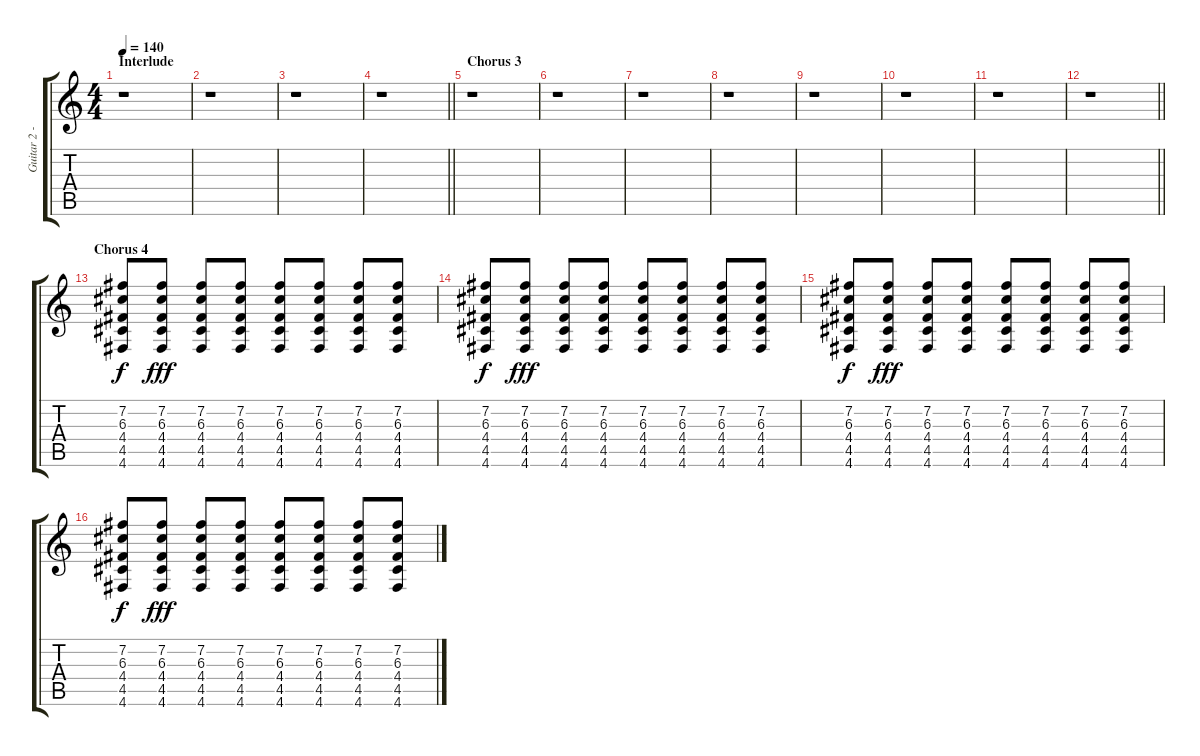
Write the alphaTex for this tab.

\track ("Guitar 2 - Mike Shinoda" "Guitar 2 -") {instrument distortionguitar}
\staff {score tabs}
\tuning (E4 B3 G3 D3 A2 D2) {hide}
\ts (4 4)
\section ("" "Interlude")
\tempo 140
\clef g2
\ks c
r.1{dy f} |
r.1 |
r.1 |
\barLineRight lightlight
r.1 |
\section ("" "Chorus 3")
r.1 |
r.1 |
r.1 |
r.1 |
r.1 |
r.1 |
r.1 |
\barLineRight lightlight
r.1 |
\section ("" "Chorus 4")
(7.2 6.3 4.4 4.5 4.6).8{volume 11 balance 15} (7.2 6.3 4.4 4.5 4.6).8{dy fff} (7.2 6.3 4.4 4.5 4.6).8 (7.2 6.3 4.4 4.5 4.6).8 (7.2 6.3 4.4 4.5 4.6).8 (7.2 6.3 4.4 4.5 4.6).8 (7.2 6.3 4.4 4.5 4.6).8 (7.2 6.3 4.4 4.5 4.6).8 |
(7.2 6.3 4.4 4.5 4.6).8{dy f} (7.2 6.3 4.4 4.5 4.6).8{dy fff} (7.2 6.3 4.4 4.5 4.6).8 (7.2 6.3 4.4 4.5 4.6).8 (7.2 6.3 4.4 4.5 4.6).8 (7.2 6.3 4.4 4.5 4.6).8 (7.2 6.3 4.4 4.5 4.6).8 (7.2 6.3 4.4 4.5 4.6).8 |
(7.2 6.3 4.4 4.5 4.6).8{dy f} (7.2 6.3 4.4 4.5 4.6).8{dy fff} (7.2 6.3 4.4 4.5 4.6).8 (7.2 6.3 4.4 4.5 4.6).8 (7.2 6.3 4.4 4.5 4.6).8 (7.2 6.3 4.4 4.5 4.6).8 (7.2 6.3 4.4 4.5 4.6).8 (7.2 6.3 4.4 4.5 4.6).8 |
(7.2 6.3 4.4 4.5 4.6).8{dy f} (7.2 6.3 4.4 4.5 4.6).8{dy fff} (7.2 6.3 4.4 4.5 4.6).8 (7.2 6.3 4.4 4.5 4.6).8 (7.2 6.3 4.4 4.5 4.6).8 (7.2 6.3 4.4 4.5 4.6).8 (7.2 6.3 4.4 4.5 4.6).8 (7.2 6.3 4.4 4.5 4.6).8
